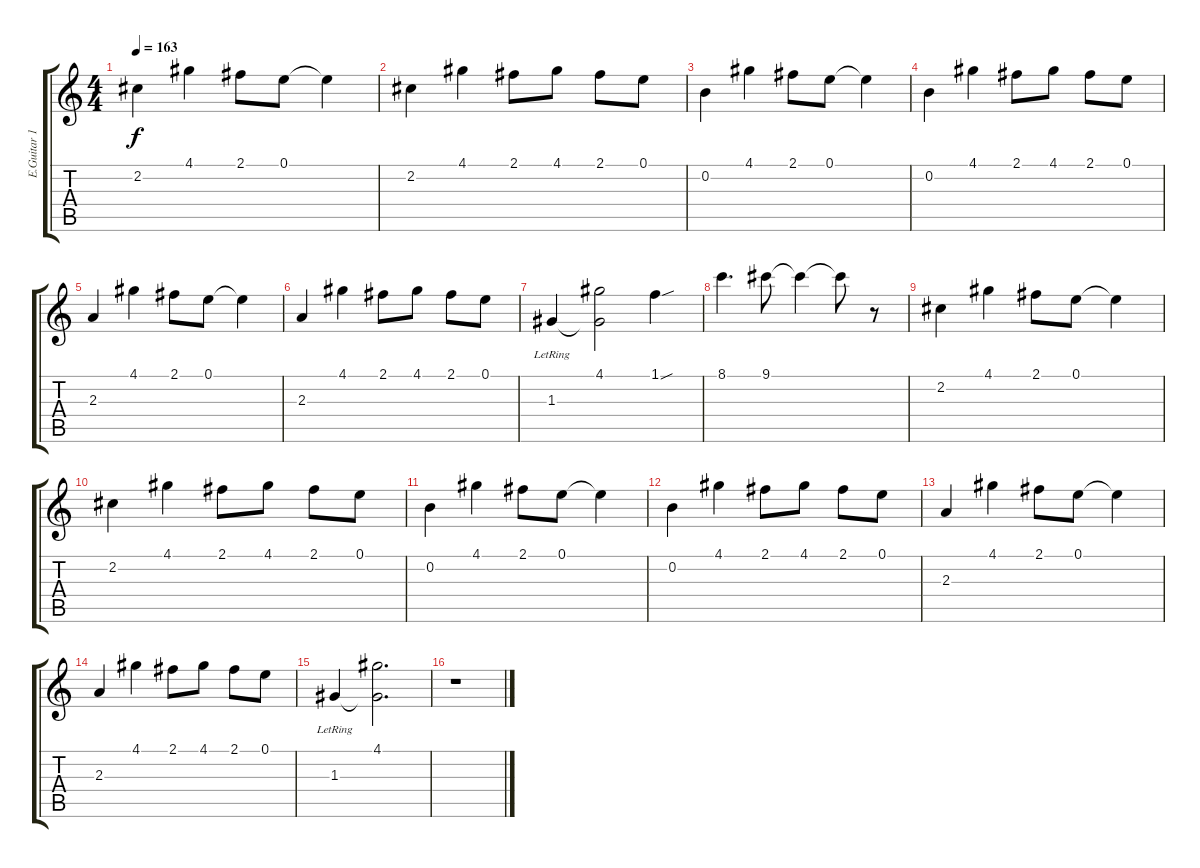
\track ("E.Guitar 1" "E.Guitar 1") {instrument overdrivenguitar}
\staff {score tabs}
\tuning (E4 B3 G3 D3 A2 E2) {hide}
\ts (4 4)
\tempo 163
\clef g2
\ks c
2.2.4{dy f} 4.1.4 2.1.8 0.1.8 0.1{t}.4 |
2.2.4 4.1.4 2.1.8 4.1.8 2.1.8 0.1.8 |
0.2.4 4.1.4 2.1.8 0.1.8 0.1{t}.4 |
0.2.4 4.1.4 2.1.8 4.1.8 2.1.8 0.1.8 |
2.3.4 4.1.4 2.1.8 0.1.8 0.1{t}.4 |
2.3.4 4.1.4 2.1.8 4.1.8 2.1.8 0.1.8 |
1.3{lr}.4 (4.1 1.3{t}).2 1.1{sou}.4 |
8.1.4{d} 9.1.8 9.1{t}.4 9.1{t}.8 r.8 |
2.2.4 4.1.4 2.1.8 0.1.8 0.1{t}.4 |
2.2.4 4.1.4 2.1.8 4.1.8 2.1.8 0.1.8 |
0.2.4 4.1.4 2.1.8 0.1.8 0.1{t}.4 |
0.2.4 4.1.4 2.1.8 4.1.8 2.1.8 0.1.8 |
2.3.4 4.1.4 2.1.8 0.1.8 0.1{t}.4 |
2.3.4 4.1.4 2.1.8 4.1.8 2.1.8 0.1.8 |
1.3{lr}.4 (4.1 1.3{t}).2{d} |
r.1
